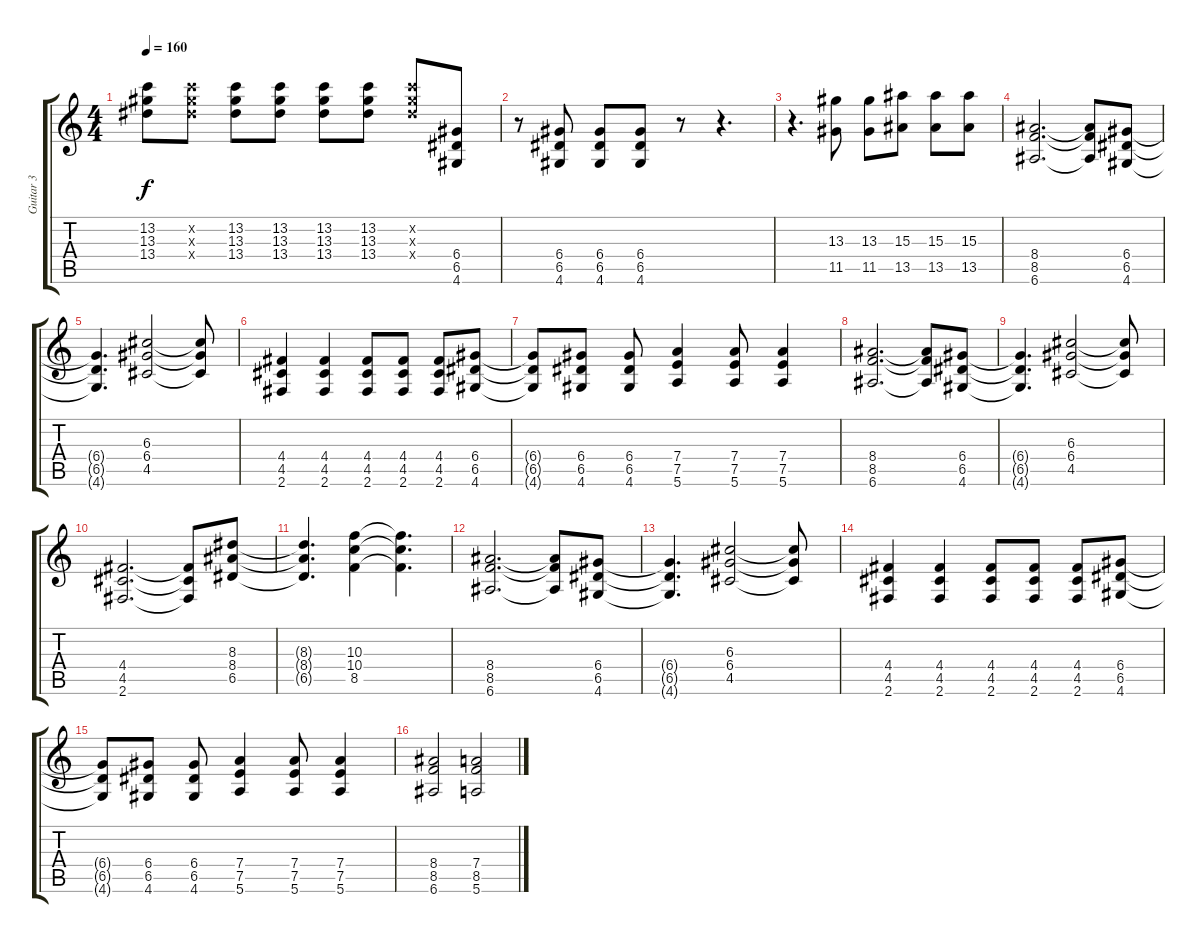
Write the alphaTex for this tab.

\track ("Guitar 3" "Guitar 3") {instrument overdrivenguitar}
\staff {score tabs}
\tuning (E4 B3 G3 D3 A2 E2) {hide}
\ts (4 4)
\tempo 160
\clef g2
\ks c
(13.2 13.3 13.4).8{dy f} (13.2{x} 13.3{x} 13.4{x}).8 (13.2 13.3 13.4).8 (13.2 13.3 13.4).8 (13.2 13.3 13.4).8 (13.2 13.3 13.4).8 (13.2{x} 13.3{x} 13.4{x}).8 (6.4 6.5 4.6).8 |
r.8 (6.4 6.5 4.6).8 (6.4 6.5 4.6).8 (6.4 6.5 4.6).8 r.8 r.4{d} |
r.4{d} (13.3 11.5).8 (13.3 11.5).8 (15.3 13.5).8 (15.3 13.5).8 (15.3 13.5).8 |
(8.4 8.5 6.6).2{d} (8.4{t} 8.5{t} 6.6{t}).8 (6.4 6.5 4.6).8 |
(6.4{t} 6.5{t} 4.6{t}).4{d} (6.3 6.4 4.5).2 (6.3{t} 6.4{t} 4.5{t}).8 |
(4.4 4.5 2.6).4 (4.4 4.5 2.6).4 (4.4 4.5 2.6).8 (4.4 4.5 2.6).8 (4.4 4.5 2.6).8 (6.4 6.5 4.6).8 |
(6.4{t} 6.5{t} 4.6{t}).8 (6.4 6.5 4.6).8 (6.4 6.5 4.6).8 (7.4 7.5 5.6).4 (7.4 7.5 5.6).8 (7.4 7.5 5.6).4 |
(8.4 8.5 6.6).2{d} (8.4{t} 8.5{t} 6.6{t}).8 (6.4 6.5 4.6).8 |
(6.4{t} 6.5{t} 4.6{t}).4{d} (6.3 6.4 4.5).2 (6.3{t} 6.4{t} 4.5{t}).8 |
(4.4 4.5 2.6).2{d} (4.4{t} 4.5{t} 2.6{t}).8 (8.3 8.4 6.5).8 |
(8.3{t} 8.4{t} 6.5{t}).4{d} (10.3 10.4 8.5).4 (10.3{t} 10.4{t} 8.5{t}).4{d} |
(8.4 8.5 6.6).2{d} (8.4{t} 8.5{t} 6.6{t}).8 (6.4 6.5 4.6).8 |
(6.4{t} 6.5{t} 4.6{t}).4{d} (6.3 6.4 4.5).2 (6.3{t} 6.4{t} 4.5{t}).8 |
(4.4 4.5 2.6).4 (4.4 4.5 2.6).4 (4.4 4.5 2.6).8 (4.4 4.5 2.6).8 (4.4 4.5 2.6).8 (6.4 6.5 4.6).8 |
(6.4{t} 6.5{t} 4.6{t}).8 (6.4 6.5 4.6).8 (6.4 6.5 4.6).8 (7.4 7.5 5.6).4 (7.4 7.5 5.6).8 (7.4 7.5 5.6).4 |
(8.4 8.5 6.6).2 (7.4 8.5 5.6).2
